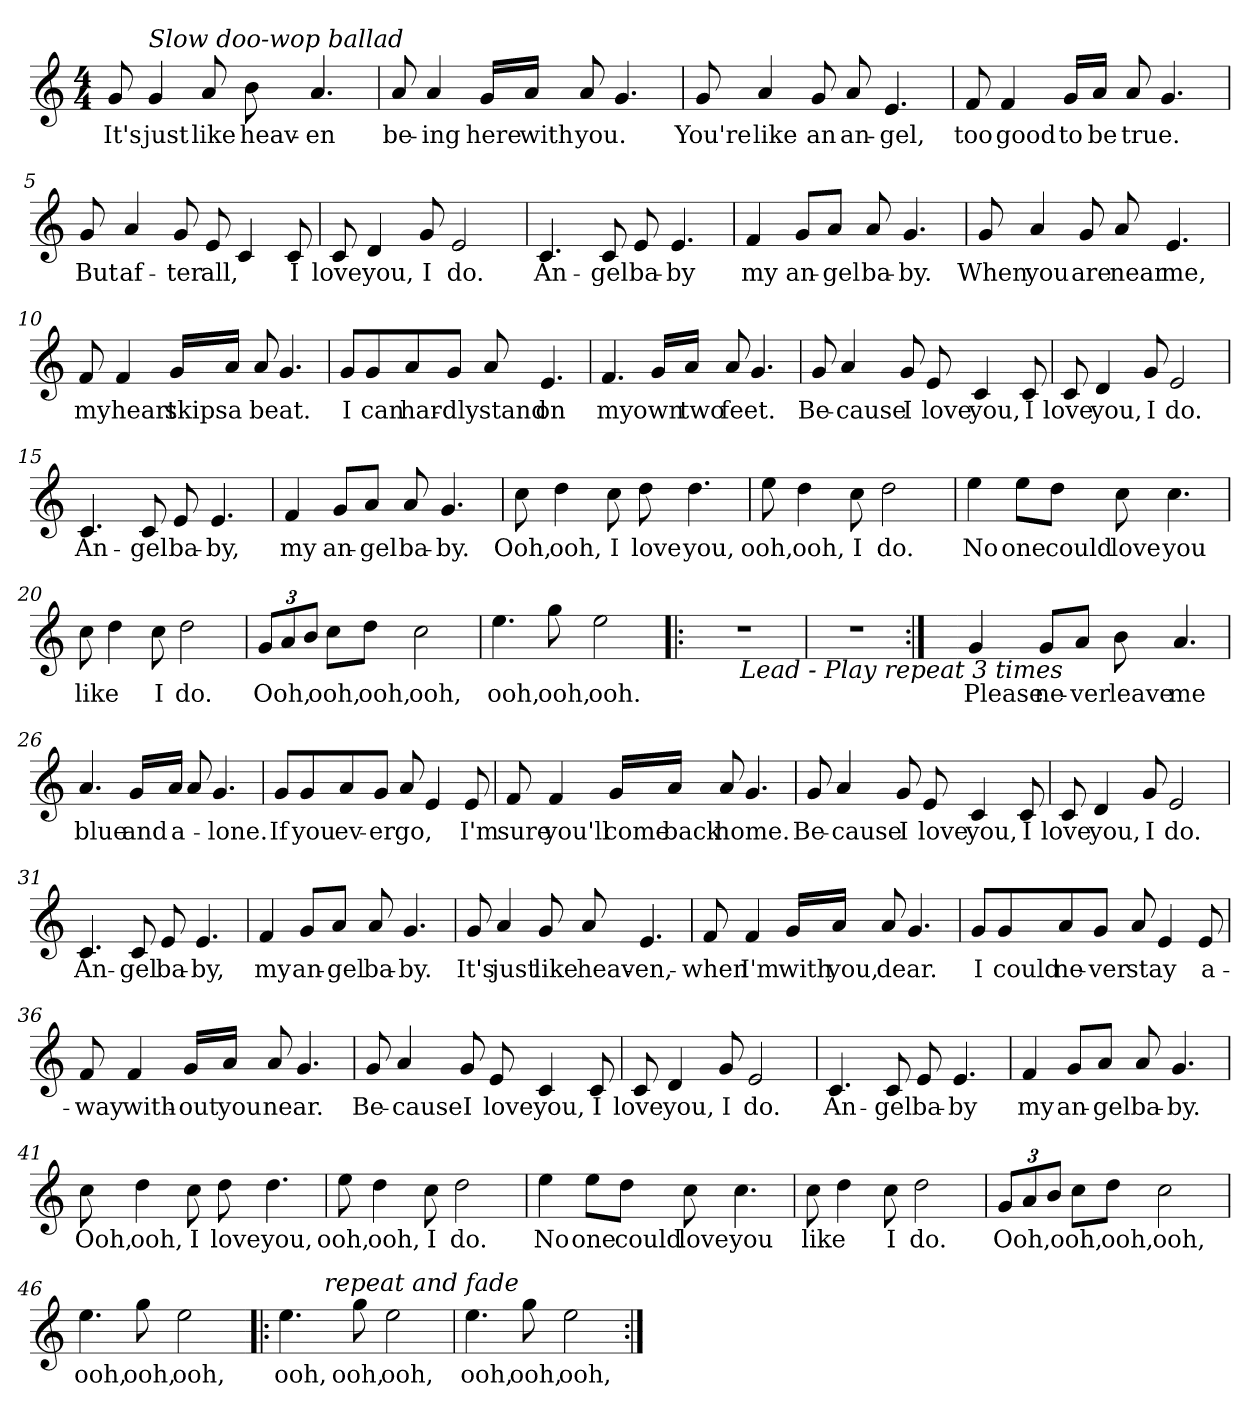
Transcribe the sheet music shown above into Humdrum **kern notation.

**kern	**text
*part1	*part1
*staff1	*staff1
*clefG2	*
*k[]	*
*C:	*
*M4/4	*
=1	=1
!	!LO:LY:b
8g/	It's
!LO:TX:a:i:t=Slow doo-wop ballad	!
!	!LO:LY:b
4g/	just
!	!LO:LY:b
8a/	like
!	!LO:LY:b
8b\	heav-
!	!LO:LY:b
4.a/	-en
=2	=2
!	!LO:LY:b
8a/	be-
!	!LO:LY:b
4a/	-ing
!	!LO:LY:b
16g/LL	here
!	!LO:LY:b
16a/JJ	with
!	!LO:LY:b
8a/	you.
4.g/	.
=3	=3
!	!LO:LY:b
8g/	You're
!	!LO:LY:b
4a/	like
!	!LO:LY:b
8g/	an
!	!LO:LY:b
8a/	an-
!	!LO:LY:b
4.e/	-gel,
=4	=4
!	!LO:LY:b
8f/	too
!	!LO:LY:b
4f/	good
!	!LO:LY:b
16g/LL	to
!	!LO:LY:b
16a/JJ	be
!	!LO:LY:b
8a/	true.
4.g/	.
!!LO:LB:g=z
=5	=5
!	!LO:LY:b
8g/	But
!	!LO:LY:b
4a/	af-
!	!LO:LY:b
8g/	-ter
!	!LO:LY:b
8e/	all,
4c/	.
!	!LO:LY:b
8c/	I
=6	=6
!	!LO:LY:b
8c/	love
!	!LO:LY:b
4d/	you,
!	!LO:LY:b
8g/	I
!	!LO:LY:b
2e/	do.
=7	=7
!	!LO:LY:b
4.c/	An-
!	!LO:LY:b
8c/	-gel
!	!LO:LY:b
8e/	ba-
!	!LO:LY:b
4.e/	-by
=8	=8
!	!LO:LY:b
4f/	my
!	!LO:LY:b
8g/L	an-
!	!LO:LY:b
8a/J	-gel
!	!LO:LY:b
8a/	ba-
!	!LO:LY:b
4.g/	-by.
!!LO:LB:g=z
=9	=9
!	!LO:LY:b
8g/	When
!	!LO:LY:b
4a/	you
!	!LO:LY:b
8g/	are
!	!LO:LY:b
8a/	near
!	!LO:LY:b
4.e/	me,
=10	=10
!	!LO:LY:b
8f/	my
!	!LO:LY:b
4f/	heart
!	!LO:LY:b
16g/LL	skips
!	!LO:LY:b
16a/JJ	a
!	!LO:LY:b
8a/	beat.
4.g/	.
=11	=11
!	!LO:LY:b
8g/L	I
!	!LO:LY:b
8g/	can
!	!LO:LY:b
8a/	har-
!	!LO:LY:b
8g/J	-dly
!	!LO:LY:b
8a/	stand
!	!LO:LY:b
4.e/	on
=12	=12
!	!LO:LY:b
4.f/	my
!	!LO:LY:b
16g/LL	own
!	!LO:LY:b
16a/JJ	two
!	!LO:LY:b
8a/	feet.
4.g/	.
!!LO:LB:g=z
=13	=13
!	!LO:LY:b
8g/	Be-
!	!LO:LY:b
4a/	-cause
!	!LO:LY:b
8g/	I
!	!LO:LY:b
8e/	love
!	!LO:LY:b
4c/	you,
!	!LO:LY:b
8c/	I
=14	=14
!	!LO:LY:b
8c/	love
!	!LO:LY:b
4d/	you,
!	!LO:LY:b
8g/	I
!	!LO:LY:b
2e/	do.
=15	=15
!	!LO:LY:b
4.c/	An-
!	!LO:LY:b
8c/	-gel
!	!LO:LY:b
8e/	ba-
!	!LO:LY:b
4.e/	-by,
=16	=16
!	!LO:LY:b
4f/	my
!	!LO:LY:b
8g/L	an-
!	!LO:LY:b
8a/J	-gel
!	!LO:LY:b
8a/	ba-
!	!LO:LY:b
4.g/	-by.
!!LO:LB:g=z
=17	=17
!	!LO:LY:b
8cc\	Ooh,
!	!LO:LY:b
4dd\	ooh,
!	!LO:LY:b
8cc\	I
!	!LO:LY:b
8dd\	love
!	!LO:LY:b
4.dd\	you,
=18	=18
!	!LO:LY:b
8ee\	ooh,
!	!LO:LY:b
4dd\	ooh,
!	!LO:LY:b
8cc\	I
!	!LO:LY:b
2dd\	do.
=19	=19
!	!LO:LY:b
4ee\	No
!	!LO:LY:b
8ee\L	one
!	!LO:LY:b
8dd\J	could
!	!LO:LY:b
8cc\	love
!	!LO:LY:b
4.cc\	you
=20	=20
!	!LO:LY:b
8cc\	like
4dd\	.
!	!LO:LY:b
8cc\	I
!	!LO:LY:b
2dd\	do.
!!LO:LB:g=z
=21	=21
!	!LO:LY:b
12g/L	Ooh,
12a/	.
12b/J	.
!	!LO:LY:b
8cc\L	ooh,
!	!LO:LY:b
8dd\J	ooh,
!	!LO:LY:b
2cc\	ooh,
=22	=22
!	!LO:LY:b
4.ee\	ooh,
!	!LO:LY:b
8gg\	ooh,
!	!LO:LY:b
2ee\	ooh.
=23!|:	=23!|:
*^	*
1r	2ryy	.
!	!LO:TX:b:i:t=Lead - Play repeat 3 times	!
.	2ryy	.
*v	*v	*
=24	=24
1r	.
!!LO:LB:g=z
=25:|!	=25:|!
!	!LO:LY:b
4g/	Please
!	!LO:LY:b
8g/L	ne-
!	!LO:LY:b
8a/J	-ver
!	!LO:LY:b
8b\	leave
!	!LO:LY:b
4.a/	me
=26	=26
!	!LO:LY:b
4.a/	blue
!	!LO:LY:b
16g/LL	and
!	!LO:LY:b
16a/JJ	a-
8a/	.
!	!LO:LY:b
4.g/	-lone.
=27	=27
!	!LO:LY:b
8g/L	If
!	!LO:LY:b
8g/	you
!	!LO:LY:b
8a/	ev-
!	!LO:LY:b
8g/J	-er
!	!LO:LY:b
8a/	go,
4e/	.
!	!LO:LY:b
8e/	I'm
=28	=28
!	!LO:LY:b
8f/	sure
!	!LO:LY:b
4f/	you'll
!	!LO:LY:b
16g/LL	come
!	!LO:LY:b
16a/JJ	back
!	!LO:LY:b
8a/	home.
4.g/	.
!!LO:LB:g=z
=29	=29
!	!LO:LY:b
8g/	Be-
!	!LO:LY:b
4a/	-cause
!	!LO:LY:b
8g/	I
!	!LO:LY:b
8e/	love
!	!LO:LY:b
4c/	you,
!	!LO:LY:b
8c/	I
=30	=30
!	!LO:LY:b
8c/	love
!	!LO:LY:b
4d/	you,
!	!LO:LY:b
8g/	I
!	!LO:LY:b
2e/	do.
=31	=31
!	!LO:LY:b
4.c/	An-
!	!LO:LY:b
8c/	-gel
!	!LO:LY:b
8e/	ba-
!	!LO:LY:b
4.e/	-by,
=32	=32
!	!LO:LY:b
4f/	my
!	!LO:LY:b
8g/L	an-
!	!LO:LY:b
8a/J	-gel
!	!LO:LY:b
8a/	ba-
!	!LO:LY:b
4.g/	-by.
!!LO:PB:g=z
=33	=33
!	!LO:LY:b
8g/	It's
!	!LO:LY:b
4a/	just
!	!LO:LY:b
8g/	like
!	!LO:LY:b
8a/	heav-
!	!LO:LY:b
4.e/	-en,-
=34	=34
!	!LO:LY:b
8f/	-when
!	!LO:LY:b
4f/	I'm
!	!LO:LY:b
16g/LL	with
!	!LO:LY:b
16a/JJ	you,
!	!LO:LY:b
8a/	dear.
4.g/	.
=35	=35
!	!LO:LY:b
8g/L	I
!	!LO:LY:b
8g/	could
!	!LO:LY:b
8a/	ne-
!	!LO:LY:b
8g/J	-ver
!	!LO:LY:b
8a/	stay
4e/	.
!	!LO:LY:b
8e/	a-
=36	=36
!	!LO:LY:b
8f/	-way
!	!LO:LY:b
4f/	with-
!	!LO:LY:b
16g/LL	-out
!	!LO:LY:b
16a/JJ	you
!	!LO:LY:b
8a/	near.
4.g/	.
!!LO:LB:g=z
=37	=37
!	!LO:LY:b
8g/	Be-
!	!LO:LY:b
4a/	-cause
!	!LO:LY:b
8g/	I
!	!LO:LY:b
8e/	love
!	!LO:LY:b
4c/	you,
!	!LO:LY:b
8c/	I
=38	=38
!	!LO:LY:b
8c/	love
!	!LO:LY:b
4d/	you,
!	!LO:LY:b
8g/	I
!	!LO:LY:b
2e/	do.
=39	=39
!	!LO:LY:b
4.c/	An-
!	!LO:LY:b
8c/	-gel
!	!LO:LY:b
8e/	ba-
!	!LO:LY:b
4.e/	-by
=40	=40
!	!LO:LY:b
4f/	my
!	!LO:LY:b
8g/L	an-
!	!LO:LY:b
8a/J	-gel
!	!LO:LY:b
8a/	ba-
!	!LO:LY:b
4.g/	-by.
!!LO:LB:g=z
=41	=41
!	!LO:LY:b
8cc\	Ooh,
!	!LO:LY:b
4dd\	ooh,
!	!LO:LY:b
8cc\	I
!	!LO:LY:b
8dd\	love
!	!LO:LY:b
4.dd\	you,
=42	=42
!	!LO:LY:b
8ee\	ooh,
!	!LO:LY:b
4dd\	ooh,
!	!LO:LY:b
8cc\	I
!	!LO:LY:b
2dd\	do.
=43	=43
!	!LO:LY:b
4ee\	No
!	!LO:LY:b
8ee\L	one
!	!LO:LY:b
8dd\J	could
!	!LO:LY:b
8cc\	love
!	!LO:LY:b
4.cc\	you
=44	=44
!	!LO:LY:b
8cc\	like
4dd\	.
!	!LO:LY:b
8cc\	I
!	!LO:LY:b
2dd\	do.
!!LO:LB:g=z
=45	=45
!	!LO:LY:b
12g/L	Ooh,
12a/	.
12b/J	.
!	!LO:LY:b
8cc\L	ooh,
!	!LO:LY:b
8dd\J	ooh,
!	!LO:LY:b
2cc\	ooh,
=46	=46
!	!LO:LY:b
4.ee\	ooh,
!	!LO:LY:b
8gg\	ooh,
!	!LO:LY:b
2ee\	ooh,
=47!|:	=47!|:
!	!LO:LY:b
*^	*
4.ee\	4ryy	ooh,
!	!LO:TX:a:i:t=repeat and fade	!
.	2.ryy	.
!	!	!LO:LY:b
8gg\	.	ooh,
!	!	!LO:LY:b
2ee\	.	ooh,
=48	=48	=48
!	!	!LO:LY:b
*v	*v	*
4.ee\	ooh,
!	!LO:LY:b
8gg\	ooh,
!	!LO:LY:b
2ee\	ooh,
=:|!	=:|!
*-	*-
